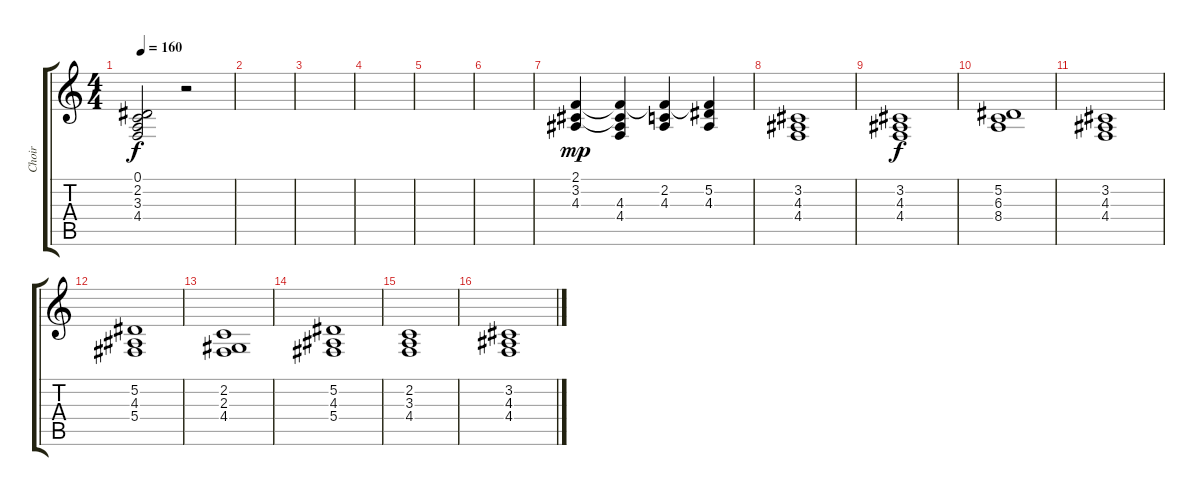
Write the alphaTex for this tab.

\track ("Choir " "Choir ") {instrument choiraahs}
\staff {score tabs}
\tuning (Eb4 Bb3 Gb3 Db3 Ab2 Eb2) {hide}
\ts (4 4)
\tempo 160
\clef g2
\ks c
(0.1{t} 2.2{t} 3.3{t} 4.4{t}).2{dy f} r.2 |
|
|
|
\section ("" "")
|
|
(2.1 3.2 4.3).4{dy mp} (2.1{t} 3.2{t} 4.3 4.4).4 (2.1{t} 2.2 4.3).4 (2.1{t} 5.2 4.3).4 |
(3.2 4.3 4.4).1{volume 0} |
\section ("" "")
(3.2 4.3 4.4).1{dy f volume 8} |
(5.2 6.3 8.4).1 |
(3.2 4.3 4.4).1 |
(5.2 4.3 5.4).1 |
(2.2 2.3 4.4).1 |
(5.2 4.3 5.4).1 |
(2.2 3.3 4.4).1 |
(3.2 4.3 4.4).1
